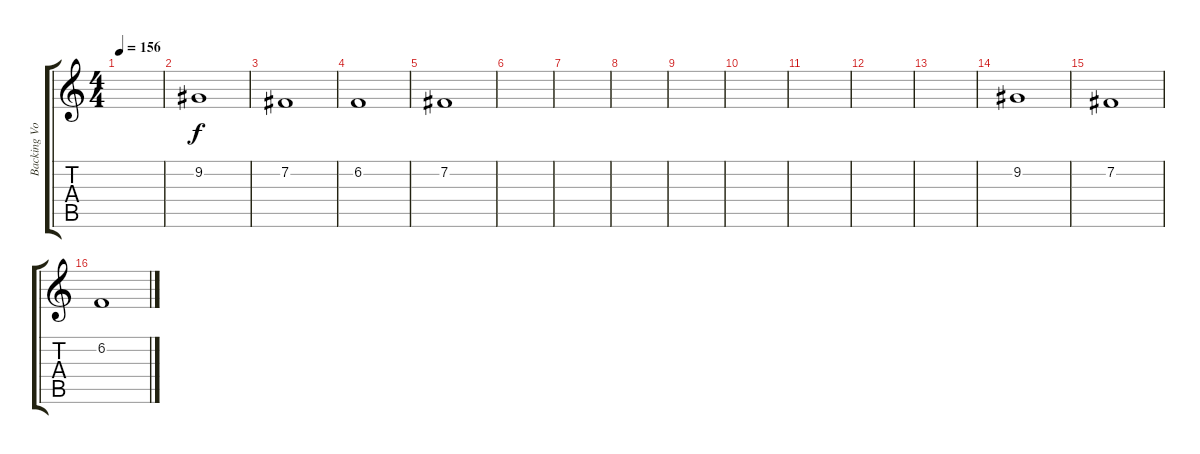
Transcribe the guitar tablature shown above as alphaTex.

\track ("Backing Voice 2" "Backing Vo") {instrument oboe}
\staff {score tabs}
\tuning (E4 B3 G3 D3 A2 E2) {hide}
\ts (4 4)
\tempo 156
\clef g2
\ks c
|
9.2.1 |
7.2.1 |
6.2.1 |
7.2.1 |
|
|
|
|
|
|
|
|
9.2.1 |
7.2.1 |
6.2.1
